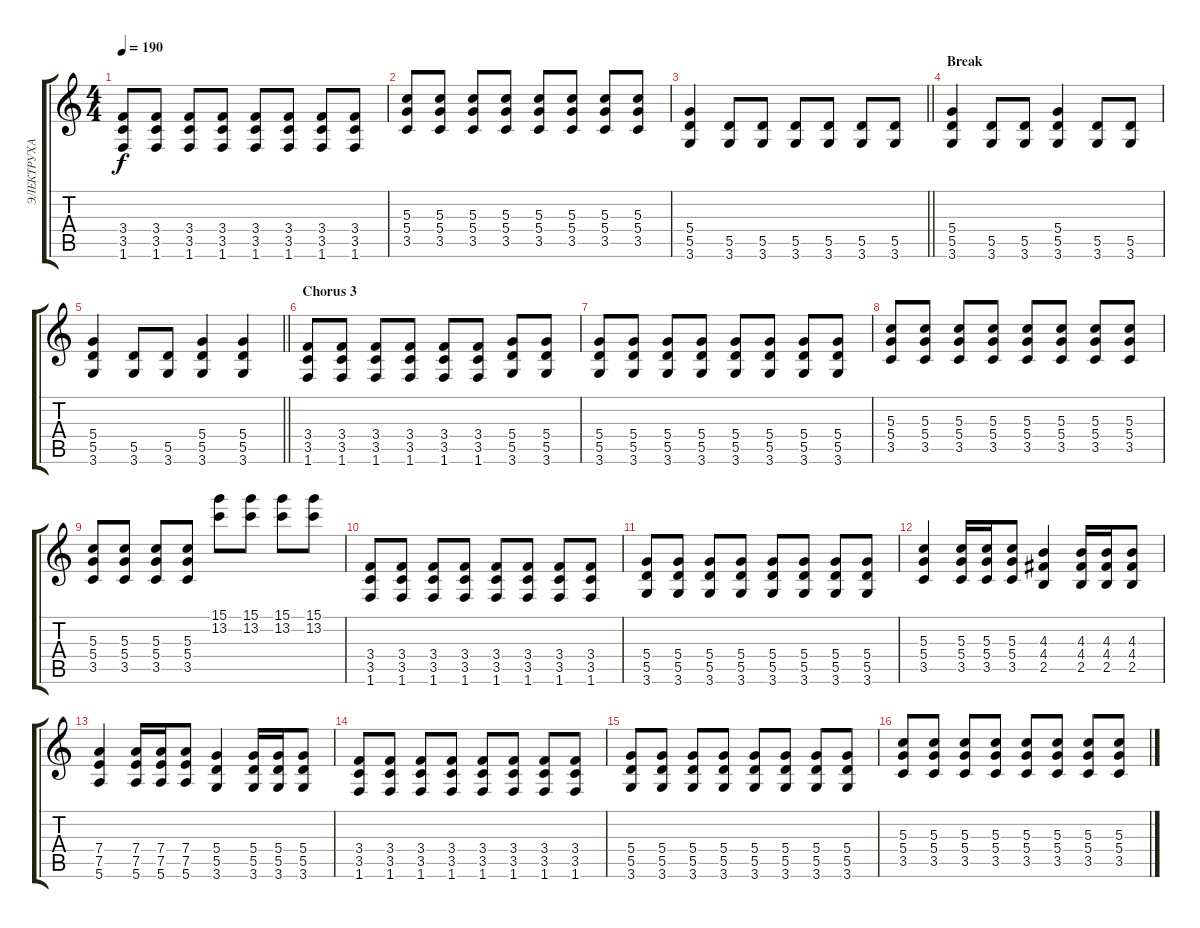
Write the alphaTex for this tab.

\track ("ЭЛЕКТРУХА" "ЭЛЕКТРУХА") {instrument distortionguitar}
\staff {score tabs}
\tuning (E4 B3 G3 D3 A2 E2) {hide}
\ts (4 4)
\tempo 190
\clef g2
\ks c
(3.4 3.5 1.6).8{dy f} (3.4 3.5 1.6).8 (3.4 3.5 1.6).8 (3.4 3.5 1.6).8 (3.4 3.5 1.6).8 (3.4 3.5 1.6).8 (3.4 3.5 1.6).8 (3.4 3.5 1.6).8 |
(5.3 5.4 3.5).8 (5.3 5.4 3.5).8 (5.3 5.4 3.5).8 (5.3 5.4 3.5).8 (5.3 5.4 3.5).8 (5.3 5.4 3.5).8 (5.3 5.4 3.5).8 (5.3 5.4 3.5).8 |
\barLineRight lightlight
(5.4 5.5 3.6).4 (5.5 3.6).8 (5.5 3.6).8 (5.5 3.6).8 (5.5 3.6).8 (5.5 3.6).8 (5.5 3.6).8 |
\section ("" "Break")
(5.4 5.5 3.6).4 (5.5 3.6).8 (5.5 3.6).8 (5.4 5.5 3.6).4 (5.5 3.6).8 (5.5 3.6).8 |
\barLineRight lightlight
(5.4 5.5 3.6).4 (5.5 3.6).8 (5.5 3.6).8 (5.4 5.5 3.6).4 (5.4 5.5 3.6).4 |
\section ("" "Chorus 3")
(3.4 3.5 1.6).8 (3.4 3.5 1.6).8 (3.4 3.5 1.6).8 (3.4 3.5 1.6).8 (3.4 3.5 1.6).8 (3.4 3.5 1.6).8 (5.4 5.5 3.6).8 (5.4 5.5 3.6).8 |
(5.4 5.5 3.6).8 (5.4 5.5 3.6).8 (5.4 5.5 3.6).8 (5.4 5.5 3.6).8 (5.4 5.5 3.6).8 (5.4 5.5 3.6).8 (5.4 5.5 3.6).8 (5.4 5.5 3.6).8 |
(5.3 5.4 3.5).8 (5.3 5.4 3.5).8 (5.3 5.4 3.5).8 (5.3 5.4 3.5).8 (5.3 5.4 3.5).8 (5.3 5.4 3.5).8 (5.3 5.4 3.5).8 (5.3 5.4 3.5).8 |
(5.3 5.4 3.5).8 (5.3 5.4 3.5).8 (5.3 5.4 3.5).8 (5.3 5.4 3.5).8 (15.1 13.2).8 (15.1 13.2).8 (15.1 13.2).8 (15.1 13.2).8 |
(3.4 3.5 1.6).8 (3.4 3.5 1.6).8 (3.4 3.5 1.6).8 (3.4 3.5 1.6).8 (3.4 3.5 1.6).8 (3.4 3.5 1.6).8 (3.4 3.5 1.6).8 (3.4 3.5 1.6).8 |
(5.4 5.5 3.6).8 (5.4 5.5 3.6).8 (5.4 5.5 3.6).8 (5.4 5.5 3.6).8 (5.4 5.5 3.6).8 (5.4 5.5 3.6).8 (5.4 5.5 3.6).8 (5.4 5.5 3.6).8 |
(5.3 5.4 3.5).4 (5.3 5.4 3.5).16 (5.3 5.4 3.5).16 (5.3 5.4 3.5).8 (4.3 4.4 2.5).4 (4.3 4.4 2.5).16 (4.3 4.4 2.5).16 (4.3 4.4 2.5).8 |
(7.4 7.5 5.6).4 (7.4 7.5 5.6).16 (7.4 7.5 5.6).16 (7.4 7.5 5.6).8 (5.4 5.5 3.6).4 (5.4 5.5 3.6).16 (5.4 5.5 3.6).16 (5.4 5.5 3.6).8 |
(3.4 3.5 1.6).8 (3.4 3.5 1.6).8 (3.4 3.5 1.6).8 (3.4 3.5 1.6).8 (3.4 3.5 1.6).8 (3.4 3.5 1.6).8 (3.4 3.5 1.6).8 (3.4 3.5 1.6).8 |
(5.4 5.5 3.6).8 (5.4 5.5 3.6).8 (5.4 5.5 3.6).8 (5.4 5.5 3.6).8 (5.4 5.5 3.6).8 (5.4 5.5 3.6).8 (5.4 5.5 3.6).8 (5.4 5.5 3.6).8 |
(5.3 5.4 3.5).8 (5.3 5.4 3.5).8 (5.3 5.4 3.5).8 (5.3 5.4 3.5).8 (5.3 5.4 3.5).8 (5.3 5.4 3.5).8 (5.3 5.4 3.5).8 (5.3 5.4 3.5).8
